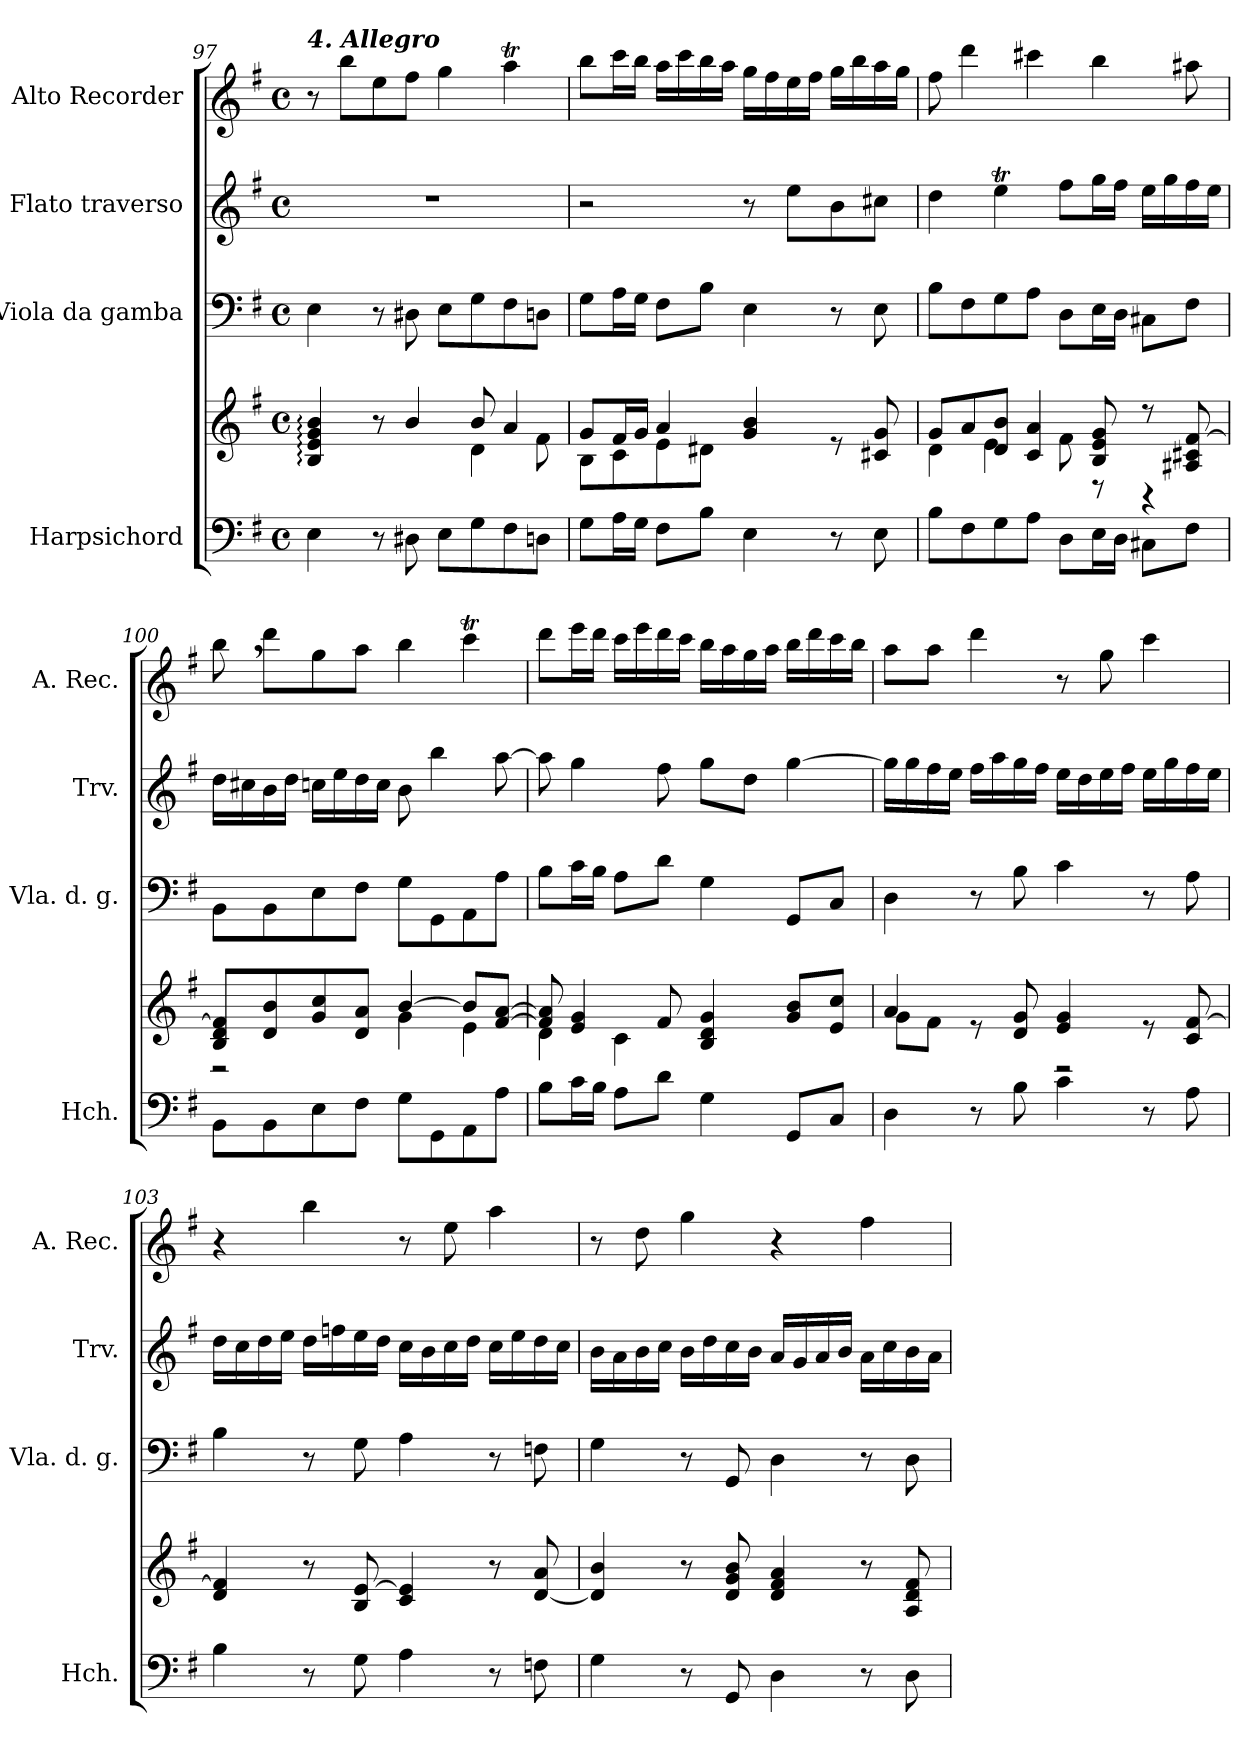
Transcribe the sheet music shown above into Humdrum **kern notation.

**kern	**kern	**kern	**kern	**kern
*part4	*part4	*part3	*part2	*part1
*staff5	*staff4	*staff3	*staff2	*staff1
*I"Harpsichord	*	*I"Viola da gamba	*I"Flato traverso	*I"Alto Recorder
*I'Hch.	*	*I'Vla. d. g.	*I'Trv.	*I'A. Rec.
!!LO:PB:g=z
*clefF4	*clefG2	*clefF4	*clefG2	*clefG2
*k[f#]	*k[f#]	*k[f#]	*k[f#]	*k[f#]
*M4/4	*M4/4	*M4/4	*M4/4	*M4/4
*met(c)	*met(c)	*met(c)	*met(c)	*met(c)
*MM100	*MM100	*MM100	*MM100	*MM100
=97	=97	=97	=97	=97
*	*^	*	*	*
!	!	!	!	!	!LO:TX:a:Bi:t=4. Allegro
4E\	4B/: 4e/: 4g/: 4b/:	8ryy	4E\	1r	8r
*	*v	*v	*	*	*
.	.	.	.	8bb\L
8r	8r	8r	.	8ee\
8D#X\	4b/	8D#X\	.	8ff#\J
8E\L	.	8E\L	.	4gg\
*	*^	*	*	*
8G\	8b/	4d\	8G\	.	.
8F#\	4a/	.	8F#\	.	4aaT\
8Dn\J	.	8f#\	8Dn\J	.	.
=98	=98	=98	=98	=98	=98
8G\L	8g/L	8B\L	8G\L	2r	8bb\L
16A\L	16f#/L	8c\	16A\L	.	16ccc\L
16G\JJ	16g/JJ	.	16G\JJ	.	16bb\JJ
8F#\L	4a/	8e\	8F#\L	.	16aa\LL
.	.	.	.	.	16ccc\
8B\J	.	8d#X\J	8B\J	.	16bb\
.	.	.	.	.	16aa\JJ
4E\	4g/ 4b/	2ryy	4E\	8r	16gg\LL
.	.	.	.	.	16ff#\
.	.	.	.	8ee\L	16ee\
.	.	.	.	.	16ff#\JJ
8r	8re	.	8r	8b\	16gg\LL
.	.	.	.	.	16bb\
8E\	8c#X/ 8g/	.	8E\	8cc#X\J	16aa\
.	.	.	.	.	16gg\JJ
=99	=99	=99	=99	=99	=99
8B\L	8g/L	4d\	8B\L	4dd\	8ff#\
8F#\	8a/	.	8F#\	.	4ddd\
8G\	8d/ 8b/J	4e\	8G\	4eeT\	.
8A\J	4c/ 4a/	.	8A\J	.	4ccc#X\
8D\L	.	8f#\	8D\L	8ff#\L	.
16E\L	8B/ 8e/ 8g/	8r	16E\L	16gg\L	4bb\
16D\JJ	.	.	16D\JJ	16ff#\JJ	.
8C#X\L	8r	4r	8C#X\L	16ee\LL	.
.	.	.	.	16gg\	.
8F#\J	8A#X/ 8c#X/ [8f#/	.	8F#\J	16ff#\	8aa#X\
.	.	.	.	16ee\JJ	.
=100	=100	=100	=100	=100	=100
8BB\L	8B/ 8d/ 8f#/]L	2r	8BB\L	16dd\LL	8bb,\
.	.	.	.	16cc#X\	.
8BB\	8d/ 8b/	.	8BB\	16b\	8ddd\L
.	.	.	.	16dd\JJ	.
8E\	8g/ 8cc/	.	8E\	16ccn\LL	8gg\
.	.	.	.	16ee\	.
8F#\J	8d/ 8a/J	.	8F#\J	16dd\	8aa\J
.	.	.	.	16cc\JJ	.
8G\L	[4b/	4g\	8G\L	8b\	4bb\
8GG\	.	.	8GG\	4bb\	.
8AA\	8b/L]	4e\	8AA\	.	4cccT\
8A\J	[8f#/ [8a/J	.	8A\J	[8aa\	.
!!LO:LB:g=z
=101	=101	=101	=101	=101	=101
8B\L	8f#/] 8a/]	4d\	8B\L	8aa\]	8ddd\L
16c\L	4e/ 4g/	.	16c\L	4gg\	16eee\L
16B\JJ	.	.	16B\JJ	.	16ddd\JJ
8A\L	.	4c\	8A\L	.	16ccc\LL
.	.	.	.	.	16eee\
8d\J	8f#/	.	8d\J	8ff#\	16ddd\
.	.	.	.	.	16ccc\JJ
4G\	4B/ 4d/ 4g/	2ryy	4G\	8gg\L	16bb\LL
.	.	.	.	.	16aa\
.	.	.	.	8dd\J	16gg\
.	.	.	.	.	16aa\JJ
8GG/L	8g/ 8b/L	.	8GG/L	[4gg\	16bb\LL
.	.	.	.	.	16ddd\
8C/J	8e/ 8cc/J	.	8C/J	.	16ccc\
.	.	.	.	.	16bb\JJ
=102	=102	=102	=102	=102	=102
4D\	4a/	8g\L	4D\	16gg\LL]	8aa\L
.	.	.	.	16gg\	.
.	.	8f#\J	.	16ff#\	8aa\J
.	.	.	.	16ee\JJ	.
8r	8re	4ryy	8r	16ff#\LL	4ddd\
.	.	.	.	16aa\	.
8B\	8d/ 8g/	.	8B\	16gg\	.
.	.	.	.	16ff#\JJ	.
4c\	4e/ 4g/	2r	4c\	16ee\LL	8r
.	.	.	.	16dd\	.
.	.	.	.	16ee\	8gg\
.	.	.	.	16ff#\JJ	.
8r	8re	.	8r	16ee\LL	4ccc\
.	.	.	.	16gg\	.
8A\	8c/ [8f#/	.	8A\	16ff#\	.
.	.	.	.	16ee\JJ	.
*	*v	*v	*	*	*
=103	=103	=103	=103	=103
4B\	4d/ 4f#/]	4B\	16dd\LL	4r
.	.	.	16cc\	.
.	.	.	16dd\	.
.	.	.	16ee\JJ	.
8r	8r	8r	16dd\LL	4bb\
.	.	.	16ffn\	.
8G\	8B/ [8e/	8G\	16ee\	.
.	.	.	16dd\JJ	.
4A\	4c/ 4e/]	4A\	16cc\LL	8r
.	.	.	16b\	.
.	.	.	16cc\	8ee\
.	.	.	16dd\JJ	.
8r	8r	8r	16cc\LL	4aa\
.	.	.	16ee\	.
8Fn\	[8d/ 8a/	8Fn\	16dd\	.
.	.	.	16cc\JJ	.
=104	=104	=104	=104	=104
4G\	4d/] 4b/	4G\	16b\LL	8r
.	.	.	16a\	.
.	.	.	16b\	8dd\
.	.	.	16cc\JJ	.
8r	8r	8r	16b\LL	4gg\
.	.	.	16dd\	.
8GG/	8d/ 8g/ 8b/	8GG/	16cc\	.
.	.	.	16b\JJ	.
4D\	4d/ 4f#/ 4a/	4D\	16a/LL	4r
.	.	.	16g/	.
.	.	.	16a/	.
.	.	.	16b/JJ	.
8r	8r	8r	16a\LL	4ff#\
.	.	.	16cc\	.
8D\	8A/ 8d/ 8f#/	8D\	16b\	.
.	.	.	16a\JJ	.
=	=	=	=	=
*-	*-	*-	*-	*-
